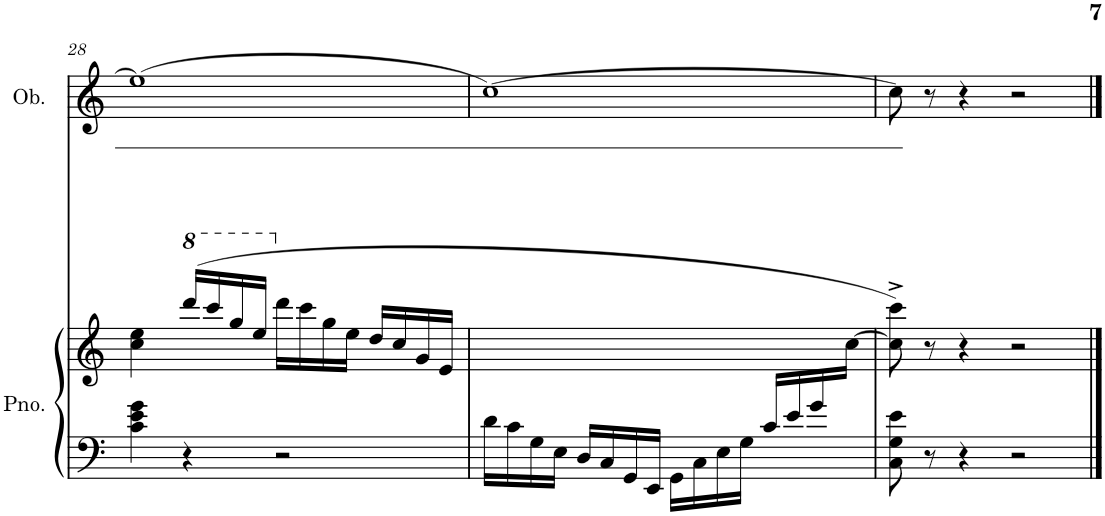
**kern	**kern	**kern
*part2	*part2	*part1
*staff3	*staff2	*staff1
*I"Piano	*	*I"Oboe
*I'Pno.	*	*I'Ob.
!!LO:PB:g=z
*clefF4	*clefG2	*clefG2
*k[]	*k[]	*k[]
*M4/4	*M4/4	*M4/4
=28	=28	=28
4c\ 4e\ 4g\	4cc\ 4ee\	(1ee]
*	*8va	*
4r	(16dddd/LL	.
.	16cccc/	.
.	16ggg/	.
.	16eee/JJ	.
*	*X8va	*
2r	16ddd\LL	.
.	16ccc\	.
.	16gg\	.
.	16ee\JJ	.
.	16dd/LL	.
.	16cc/	.
.	16g/	.
.	16e/JJ	.
=29	=29	=29
*^	*	*
16d\LL	1ryy	2...ryy	[1cc)
16c\	.	.	.
16G\	.	.	.
16E\JJ	.	.	.
16D/LL	.	.	.
16C/	.	.	.
16GG/	.	.	.
16EE/JJ	.	.	.
16GG\LL	.	.	.
16C\	.	.	.
16E\	.	.	.
16G\JJ	.	.	.
16c/LL	.	.	.
16e/	.	.	.
16g/	.	.	.
16ryy	.	[16cc\JJ	.
*v	*v	*	*
=30	=30	=30
8C\ 8G\ 8e\	8cc\]^ 8ccc\^)	8cc\]
8r	8r	8r
4r	4r	4r
2r	2r	2r
==	==	==
*-	*-	*-
